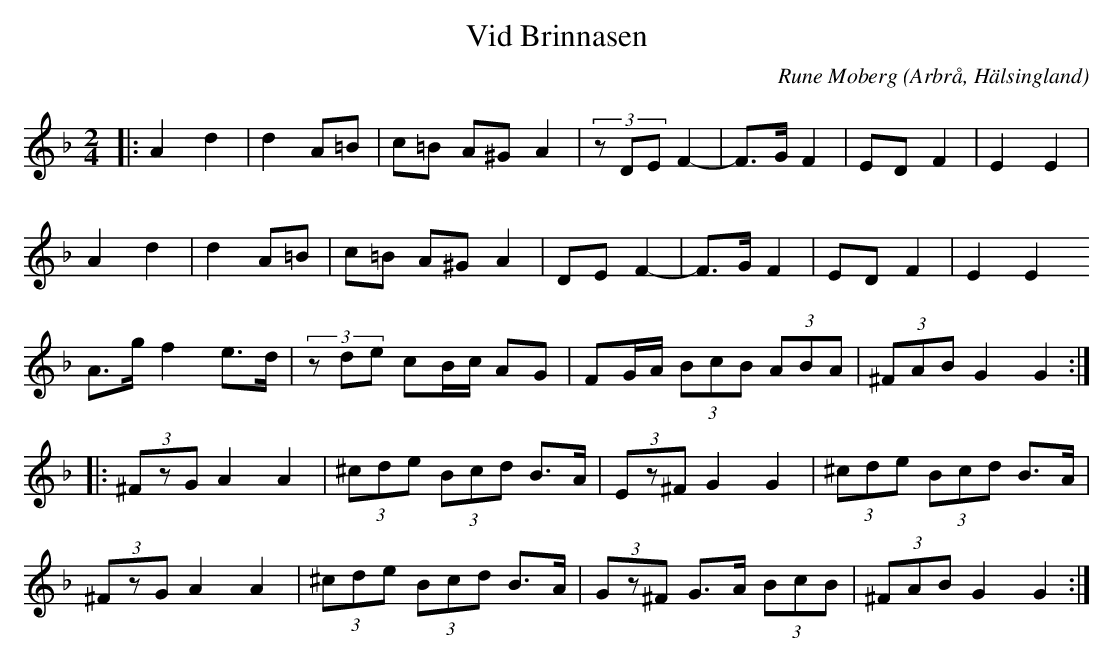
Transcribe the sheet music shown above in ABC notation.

X:1
T:Vid Brinnasen
C: Rune Moberg
O:Arbrå, Hälsingland
M:2/4
L:1/8
K:Dm
|: A2 d2|d2 A=B|c=B A^G A2|(3zDE F2|-F>GF2|ED F2|E2 E2|
A2 d2|d2 A=B|c=B A^G A2|DE F2-|F>G F2|ED F2|E2 E2
A>g f2 e>d|(3zde cB/c/ AG|FG/A/ (3BcB (3ABA|(3^FAB G2 G2:|
|:(3^FzG A2 A2|(3^cde (3Bcd B>A|(3Ez^F G2 G2|(3^cde (3Bcd B>A|
(3^FzG A2 A2|(3^cde (3Bcd B>A| (3Gz^F G>A (3BcB|(3^FAB G2 G2:|
